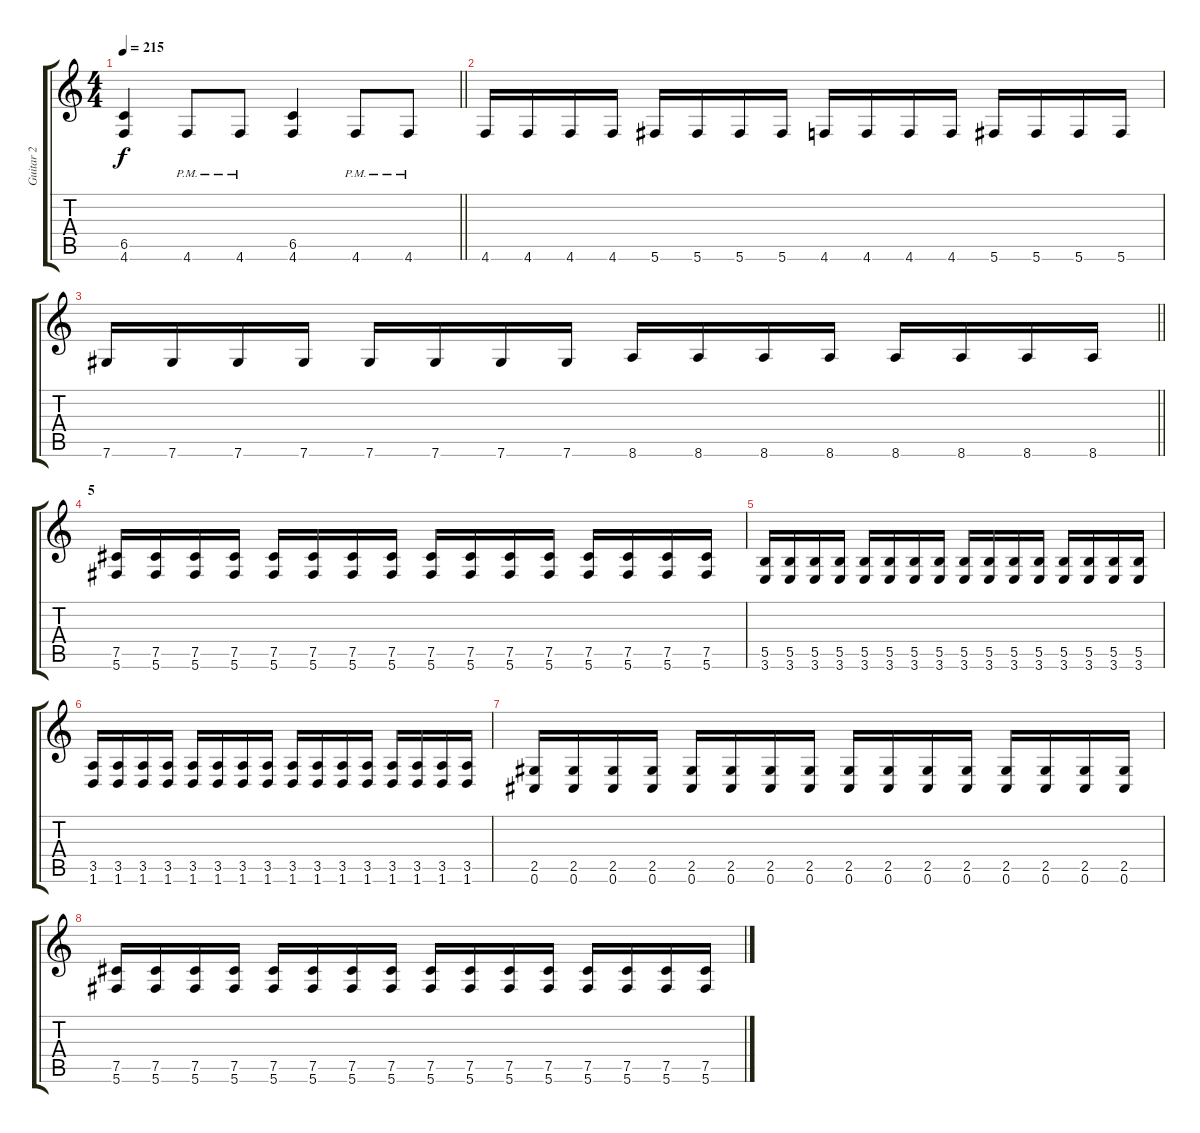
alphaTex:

\track ("Guitar 2" "Guitar 2") {instrument distortionguitar}
\staff {score tabs}
\tuning (Db4 Ab3 E3 B2 Gb2 Db2) {hide}
\ts (4 4)
\tempo 215
\clef g2
\barLineRight lightlight
\ks c
(6.5 4.6).4{dy f} 4.6{pm}.8 4.6{pm}.8 (6.5 4.6).4 4.6{pm}.8 4.6{pm}.8 |
4.6.16 4.6.16 4.6.16 4.6.16 5.6.16 5.6.16 5.6.16 5.6.16 4.6.16 4.6.16 4.6.16 4.6.16 5.6.16 5.6.16 5.6.16 5.6.16 |
\barLineRight lightlight
7.6.16 7.6.16 7.6.16 7.6.16 7.6.16 7.6.16 7.6.16 7.6.16 8.6.16 8.6.16 8.6.16 8.6.16 8.6.16 8.6.16 8.6.16 8.6.16 |
\section ("" "5")
(7.5 5.6).16 (7.5 5.6).16 (7.5 5.6).16 (7.5 5.6).16 (7.5 5.6).16 (7.5 5.6).16 (7.5 5.6).16 (7.5 5.6).16 (7.5 5.6).16 (7.5 5.6).16 (7.5 5.6).16 (7.5 5.6).16 (7.5 5.6).16 (7.5 5.6).16 (7.5 5.6).16 (7.5 5.6).16 |
(5.5 3.6).16 (5.5 3.6).16 (5.5 3.6).16 (5.5 3.6).16 (5.5 3.6).16 (5.5 3.6).16 (5.5 3.6).16 (5.5 3.6).16 (5.5 3.6).16 (5.5 3.6).16 (5.5 3.6).16 (5.5 3.6).16 (5.5 3.6).16 (5.5 3.6).16 (5.5 3.6).16 (5.5 3.6).16 |
(3.5 1.6).16 (3.5 1.6).16 (3.5 1.6).16 (3.5 1.6).16 (3.5 1.6).16 (3.5 1.6).16 (3.5 1.6).16 (3.5 1.6).16 (3.5 1.6).16 (3.5 1.6).16 (3.5 1.6).16 (3.5 1.6).16 (3.5 1.6).16 (3.5 1.6).16 (3.5 1.6).16 (3.5 1.6).16 |
(2.5 0.6).16 (2.5 0.6).16 (2.5 0.6).16 (2.5 0.6).16 (2.5 0.6).16 (2.5 0.6).16 (2.5 0.6).16 (2.5 0.6).16 (2.5 0.6).16 (2.5 0.6).16 (2.5 0.6).16 (2.5 0.6).16 (2.5 0.6).16 (2.5 0.6).16 (2.5 0.6).16 (2.5 0.6).16 |
(7.5 5.6).16 (7.5 5.6).16 (7.5 5.6).16 (7.5 5.6).16 (7.5 5.6).16 (7.5 5.6).16 (7.5 5.6).16 (7.5 5.6).16 (7.5 5.6).16 (7.5 5.6).16 (7.5 5.6).16 (7.5 5.6).16 (7.5 5.6).16 (7.5 5.6).16 (7.5 5.6).16 (7.5 5.6).16
